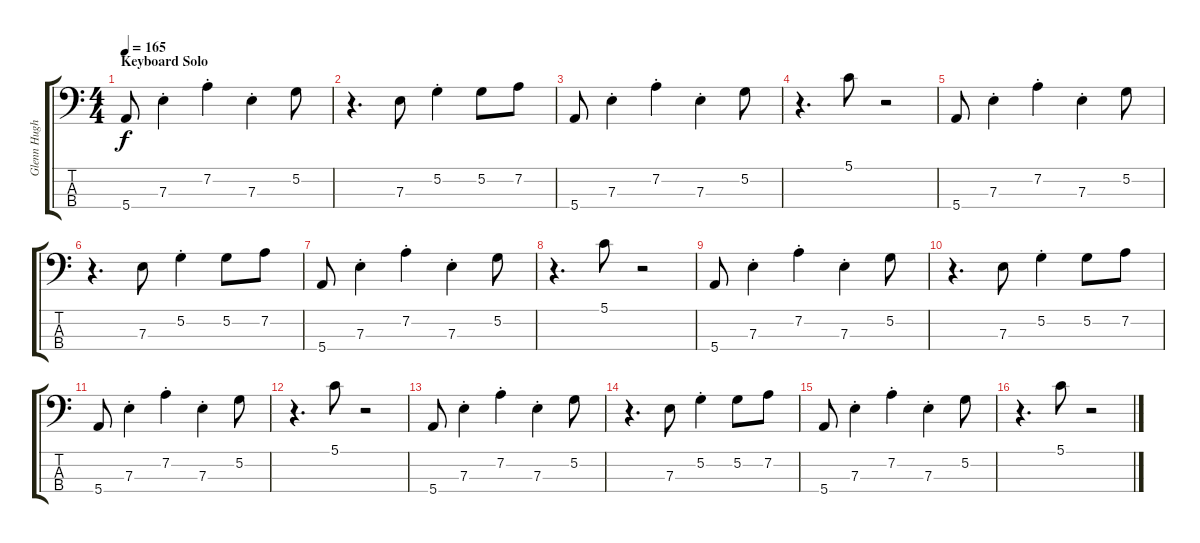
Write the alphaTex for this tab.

\track ("Glenn Hughes" "Glenn Hugh") {instrument electricbasspick}
\staff {score tabs}
\tuning (G2 D2 A1 E1) {hide}
\ts (4 4)
\section ("" "Keyboard Solo")
\tempo 165
\clef f4
\ks c
5.4.8{dy f} 7.3{st}.4 7.2{st}.4 7.3{st}.4 5.2.8 |
r.4{d} 7.3.8 5.2{st}.4 5.2.8 7.2.8 |
5.4.8 7.3{st}.4 7.2{st}.4 7.3{st}.4 5.2.8 |
r.4{d} 5.1.8 r.2 |
5.4.8 7.3{st}.4 7.2{st}.4 7.3{st}.4 5.2.8 |
r.4{d} 7.3.8 5.2{st}.4 5.2.8 7.2.8 |
5.4.8 7.3{st}.4 7.2{st}.4 7.3{st}.4 5.2.8 |
r.4{d} 5.1.8 r.2 |
5.4.8 7.3{st}.4 7.2{st}.4 7.3{st}.4 5.2.8 |
r.4{d} 7.3.8 5.2{st}.4 5.2.8 7.2.8 |
5.4.8 7.3{st}.4 7.2{st}.4 7.3{st}.4 5.2.8 |
r.4{d} 5.1.8 r.2 |
5.4.8 7.3{st}.4 7.2{st}.4 7.3{st}.4 5.2.8 |
r.4{d} 7.3.8 5.2{st}.4 5.2.8 7.2.8 |
5.4.8 7.3{st}.4 7.2{st}.4 7.3{st}.4 5.2.8 |
r.4{d} 5.1.8 r.2
